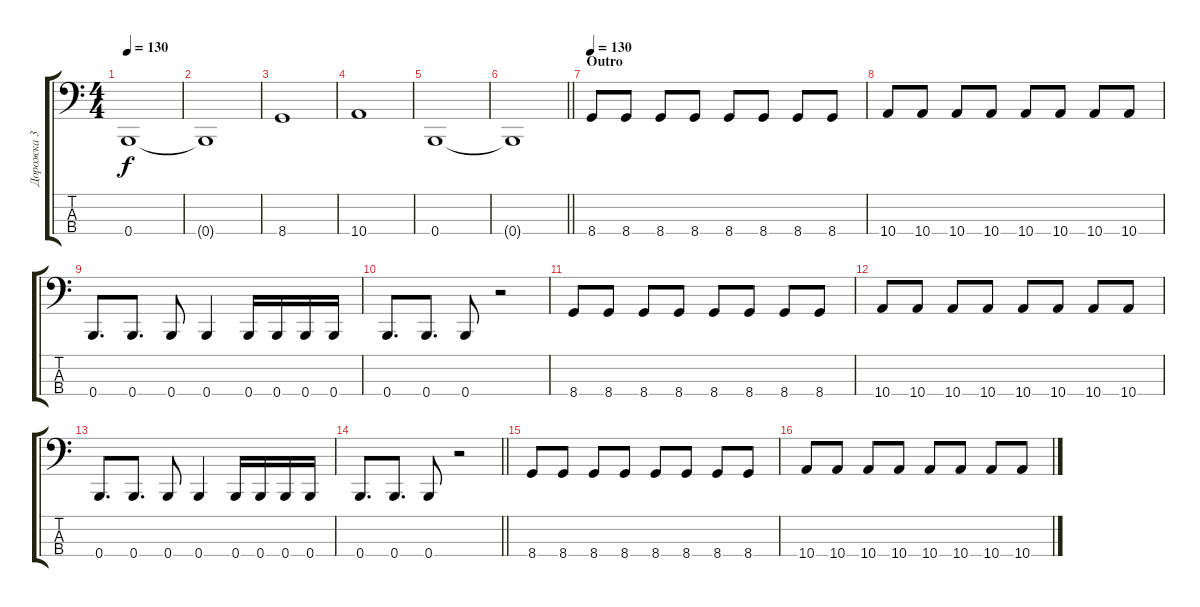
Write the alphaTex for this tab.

\track ("Дорожка 3" "Дорожка 3") {instrument electricbassfinger}
\staff {score tabs}
\tuning (E2 B1 Gb1 B0) {hide}
\ts (4 4)
\tempo 130
\clef f4
\ks c
0.4.1{dy f} |
0.4{t}.1 |
8.4.1 |
10.4.1 |
0.4.1 |
\barLineRight lightlight
0.4{t}.1 |
\section ("" "Outro")
\tempo 130
8.4.8 8.4.8 8.4.8 8.4.8 8.4.8 8.4.8 8.4.8 8.4.8 |
10.4.8 10.4.8 10.4.8 10.4.8 10.4.8 10.4.8 10.4.8 10.4.8 |
0.4.8{d} 0.4.8{d} 0.4.8 0.4.4 0.4.16 0.4.16 0.4.16 0.4.16 |
0.4.8{d} 0.4.8{d} 0.4.8 r.2 |
8.4.8 8.4.8 8.4.8 8.4.8 8.4.8 8.4.8 8.4.8 8.4.8 |
10.4.8 10.4.8 10.4.8 10.4.8 10.4.8 10.4.8 10.4.8 10.4.8 |
0.4.8{d} 0.4.8{d} 0.4.8 0.4.4 0.4.16 0.4.16 0.4.16 0.4.16 |
\barLineRight lightlight
0.4.8{d} 0.4.8{d} 0.4.8 r.2 |
8.4.8 8.4.8 8.4.8 8.4.8 8.4.8 8.4.8 8.4.8 8.4.8 |
10.4.8 10.4.8 10.4.8 10.4.8 10.4.8 10.4.8 10.4.8 10.4.8
